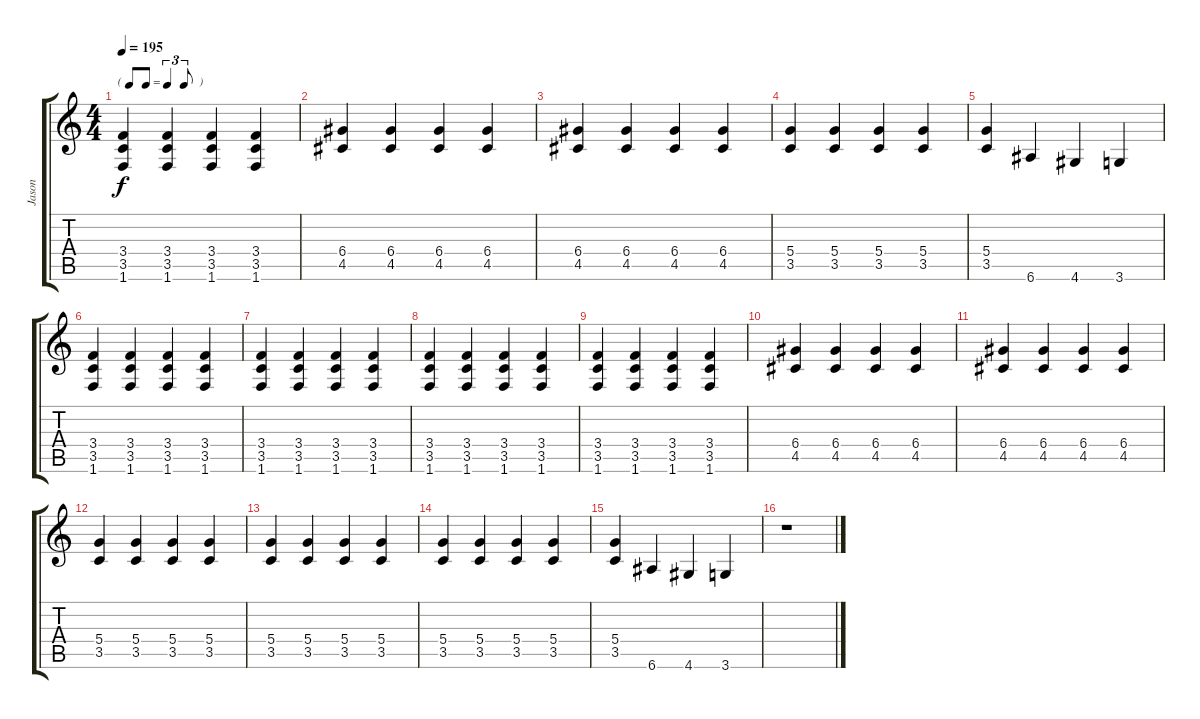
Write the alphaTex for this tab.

\track ("Jason" "Jason") {instrument overdrivenguitar}
\staff {score tabs}
\tuning (E4 B3 G3 D3 A2 E2) {hide}
\ts (4 4)
\tf triplet8th
\tempo 195
\clef g2
\ks c
(3.4 3.5 1.6).4{dy f} (3.4 3.5 1.6).4 (3.4 3.5 1.6).4 (3.4 3.5 1.6).4 |
(6.4 4.5).4 (6.4 4.5).4 (6.4 4.5).4 (6.4 4.5).4 |
(6.4 4.5).4 (6.4 4.5).4 (6.4 4.5).4 (6.4 4.5).4 |
(5.4 3.5).4 (5.4 3.5).4 (5.4 3.5).4 (5.4 3.5).4 |
(5.4 3.5).4 6.6.4 4.6.4 3.6.4 |
(3.4 3.5 1.6).4 (3.4 3.5 1.6).4 (3.4 3.5 1.6).4 (3.4 3.5 1.6).4 |
(3.4 3.5 1.6).4 (3.4 3.5 1.6).4 (3.4 3.5 1.6).4 (3.4 3.5 1.6).4 |
(3.4 3.5 1.6).4 (3.4 3.5 1.6).4 (3.4 3.5 1.6).4 (3.4 3.5 1.6).4 |
(3.4 3.5 1.6).4 (3.4 3.5 1.6).4 (3.4 3.5 1.6).4 (3.4 3.5 1.6).4 |
(6.4 4.5).4 (6.4 4.5).4 (6.4 4.5).4 (6.4 4.5).4 |
(6.4 4.5).4 (6.4 4.5).4 (6.4 4.5).4 (6.4 4.5).4 |
(5.4 3.5).4 (5.4 3.5).4 (5.4 3.5).4 (5.4 3.5).4 |
(5.4 3.5).4 (5.4 3.5).4 (5.4 3.5).4 (5.4 3.5).4 |
(5.4 3.5).4 (5.4 3.5).4 (5.4 3.5).4 (5.4 3.5).4 |
(5.4 3.5).4 6.6.4 4.6.4 3.6.4 |
r.1
